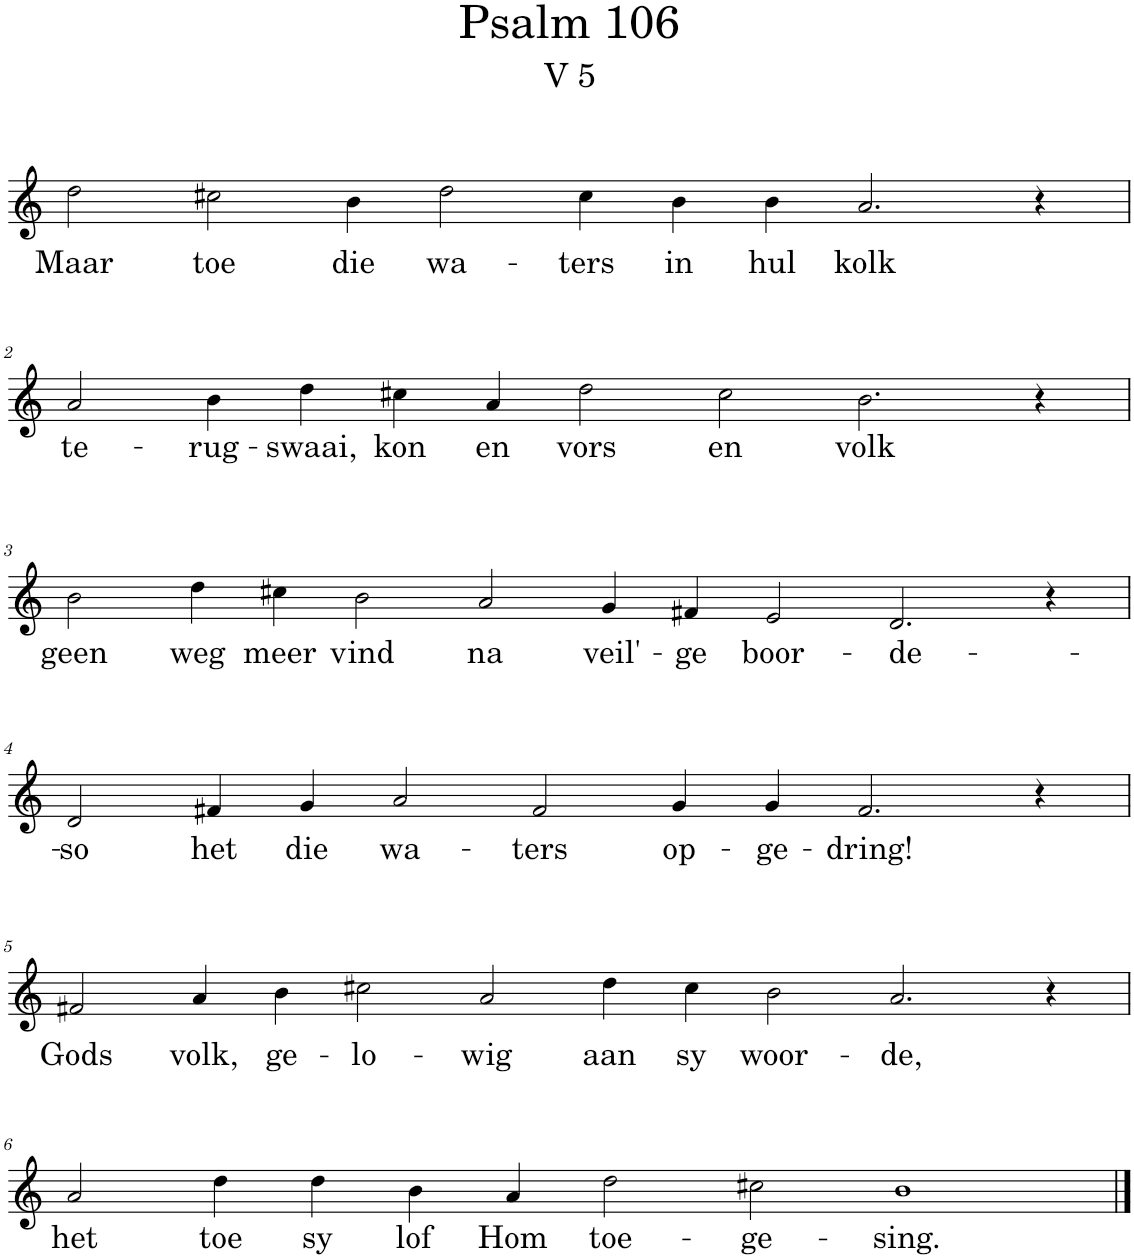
**kern	**text
*part1	*part1
*staff1	*staff1
*I"Pipe Organ	*
*I'Org.	*
*clefG2	*
*k[]	*
*M14/4	*
=1	=1
!	!LO:LY:b
2dd\	Maar
!	!LO:LY:b
2cc#X\	toe
!	!LO:LY:b
4b\	die
!	!LO:LY:b
2dd\	wa-
!	!LO:LY:b
4cc#\	-ters
!	!LO:LY:b
4b\	in
!	!LO:LY:b
4b\	hul
!	!LO:LY:b
2.a/	kolk
4r	.
!!LO:LB:g=z
=2	=2
!	!LO:LY:b
2a/	te-
!	!LO:LY:b
4b\	-rug-
!	!LO:LY:b
4dd\	-swaai,
!	!LO:LY:b
4cc#X\	kon
!	!LO:LY:b
4a/	en
!	!LO:LY:b
2dd\	vors
!	!LO:LY:b
2cc#\	en
!	!LO:LY:b
2.b\	volk
4r	.
!!LO:LB:g=z
=3	=3
*M16/4	*
!	!LO:LY:b
2b\	geen
!	!LO:LY:b
4dd\	weg
!	!LO:LY:b
4cc#X\	meer
!	!LO:LY:b
2b\	vind
!	!LO:LY:b
2a/	na
!	!LO:LY:b
4g/	veil'-
!	!LO:LY:b
4f#X/	-ge
!	!LO:LY:b
2e/	boor-
!	!LO:LY:b
2.d/	-de-
4r	.
!!LO:LB:g=z
=4	=4
*M14/4	*
!	!LO:LY:b
2d/	-so
!	!LO:LY:b
4f#X/	het
!	!LO:LY:b
4g/	die
!	!LO:LY:b
2a/	wa-
!	!LO:LY:b
2f#/	-ters
!	!LO:LY:b
4g/	op-
!	!LO:LY:b
4g/	-ge-
!	!LO:LY:b
2.f#/	-dring!
4r	.
!!LO:LB:g=z
=5	=5
*M16/4	*
!	!LO:LY:b
2f#X/	Gods
!	!LO:LY:b
4a/	volk,
!	!LO:LY:b
4b\	ge-
!	!LO:LY:b
2cc#X\	-lo-
!	!LO:LY:b
2a/	-wig
!	!LO:LY:b
4dd\	aan
!	!LO:LY:b
4cc#\	sy
!	!LO:LY:b
2b\	woor-
!	!LO:LY:b
2.a/	-de,
4r	.
!!LO:LB:g=z
=6	=6
*M14/4	*
!	!LO:LY:b
2a/	het
!	!LO:LY:b
4dd\	toe
!	!LO:LY:b
4dd\	sy
!	!LO:LY:b
4b\	lof
!	!LO:LY:b
4a/	Hom
!	!LO:LY:b
2dd\	toe-
!	!LO:LY:b
2cc#X\	-ge-
!	!LO:LY:b
1b	-sing.
==	==
*-	*-
